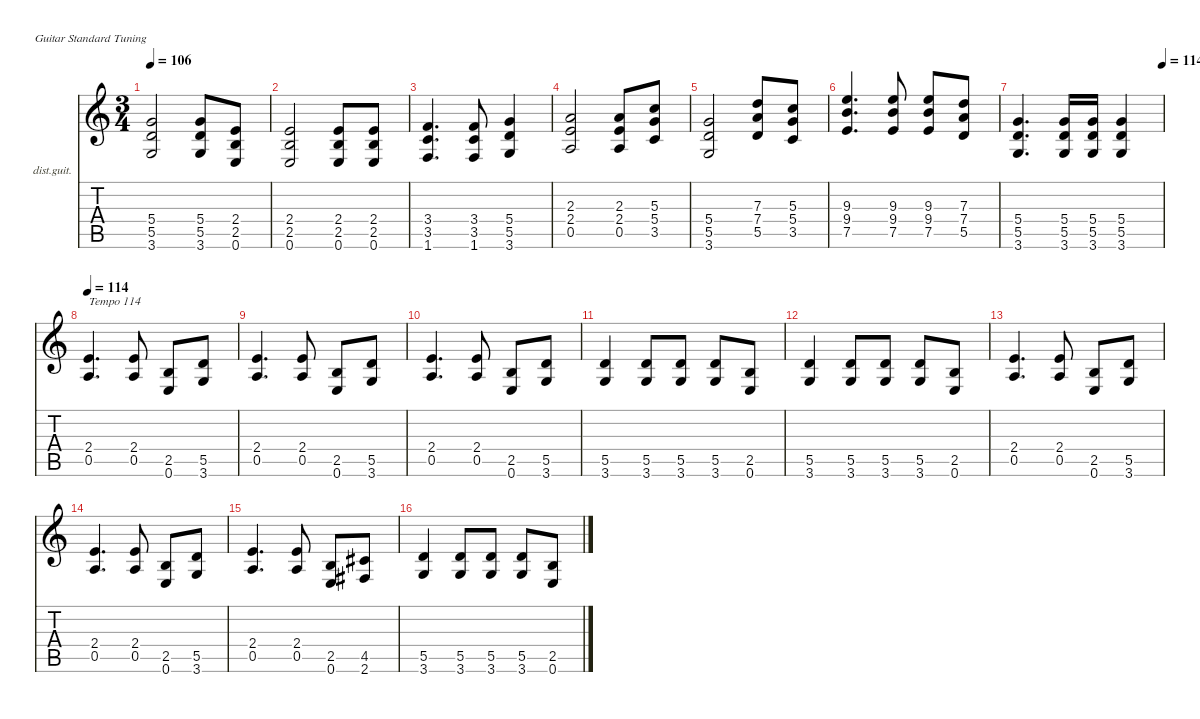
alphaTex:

\defaultSystemsLayout 4
\hideDynamics
\bracketExtendMode nobrackets
\firstSystemTrackNameOrientation horizontal
\otherSystemsTrackNameOrientation horizontal
\track ("James Hetfield" "dist.guit.") {instrument distortionguitar}
\staff {score tabs}
\tuning (E4 B3 G3 D3 A2 E2)
\ts (3 4)
\tempo 106
\clef g2
\ks c
(5.4 5.5 3.6).2{dy f beam Up} (5.4 5.5 3.6).8{beam Up} (2.4 2.5 0.6).8{beam Up} |
(2.4 2.5 0.6).2{beam Up} (2.4 2.5 0.6).8{beam Up} (2.4 2.5 0.6).8{beam Up} |
(3.4 3.5 1.6).4{d beam Up} (3.4 3.5 1.6).8{beam Up} (5.4 5.5 3.6).4{beam Up} |
(2.3 2.4 0.5).2{beam Up} (2.3 2.4 0.5).8{beam Up} (5.3 5.4 3.5).8{beam Up} |
(5.4 5.5 3.6).2{beam Up} (7.3 7.4 5.5).8{beam Up} (5.3 5.4 3.5).8{beam Up} |
(9.3 9.4 7.5).4{d beam Up} (9.3 9.4 7.5).8{beam Up} (9.3 9.4 7.5).8{beam Up} (7.3 7.4 5.5).8{beam Up} |
\tempo (114 1)
(5.4 5.5 3.6).4{d beam Up} (5.4 5.5 3.6).16{beam Up} (5.4 5.5 3.6).16{beam Up} (5.4 5.5 3.6).4{beam Up} |
\tempo 114
(2.4 0.5).4{d txt "Tempo 114" beam Up} (2.4 0.5).8{beam Up} (2.5 0.6).8{beam Up} (5.5 3.6).8{beam Up} |
(2.4 0.5).4{d beam Up} (2.4 0.5).8{beam Up} (2.5 0.6).8{beam Up} (5.5 3.6).8{beam Up} |
(2.4 0.5).4{d beam Up} (2.4 0.5).8{beam Up} (2.5 0.6).8{beam Up} (5.5 3.6).8{beam Up} |
(5.5 3.6).4{beam Up} (5.5 3.6).8{beam Up} (5.5 3.6).8{beam Up} (5.5 3.6).8{beam Up} (2.5 0.6).8{beam Up} |
(5.5 3.6).4{beam Up} (5.5 3.6).8{beam Up} (5.5 3.6).8{beam Up} (5.5 3.6).8{beam Up} (2.5 0.6).8{beam Up} |
(2.4 0.5).4{d beam Up} (2.4 0.5).8{beam Up} (2.5 0.6).8{beam Up} (5.5 3.6).8{beam Up} |
(2.4 0.5).4{d beam Up} (2.4 0.5).8{beam Up} (2.5 0.6).8{beam Up} (5.5 3.6).8{beam Up} |
(2.4 0.5).4{d beam Up} (2.4 0.5).8{beam Up} (2.5 0.6).8{beam Up} (4.5{acc #} 2.6{acc #}).8{beam Up} |
(5.5 3.6).4{beam Up} (5.5 3.6).8{beam Up} (5.5 3.6).8{beam Up} (5.5 3.6).8{beam Up} (2.5 0.6).8{beam Up}
